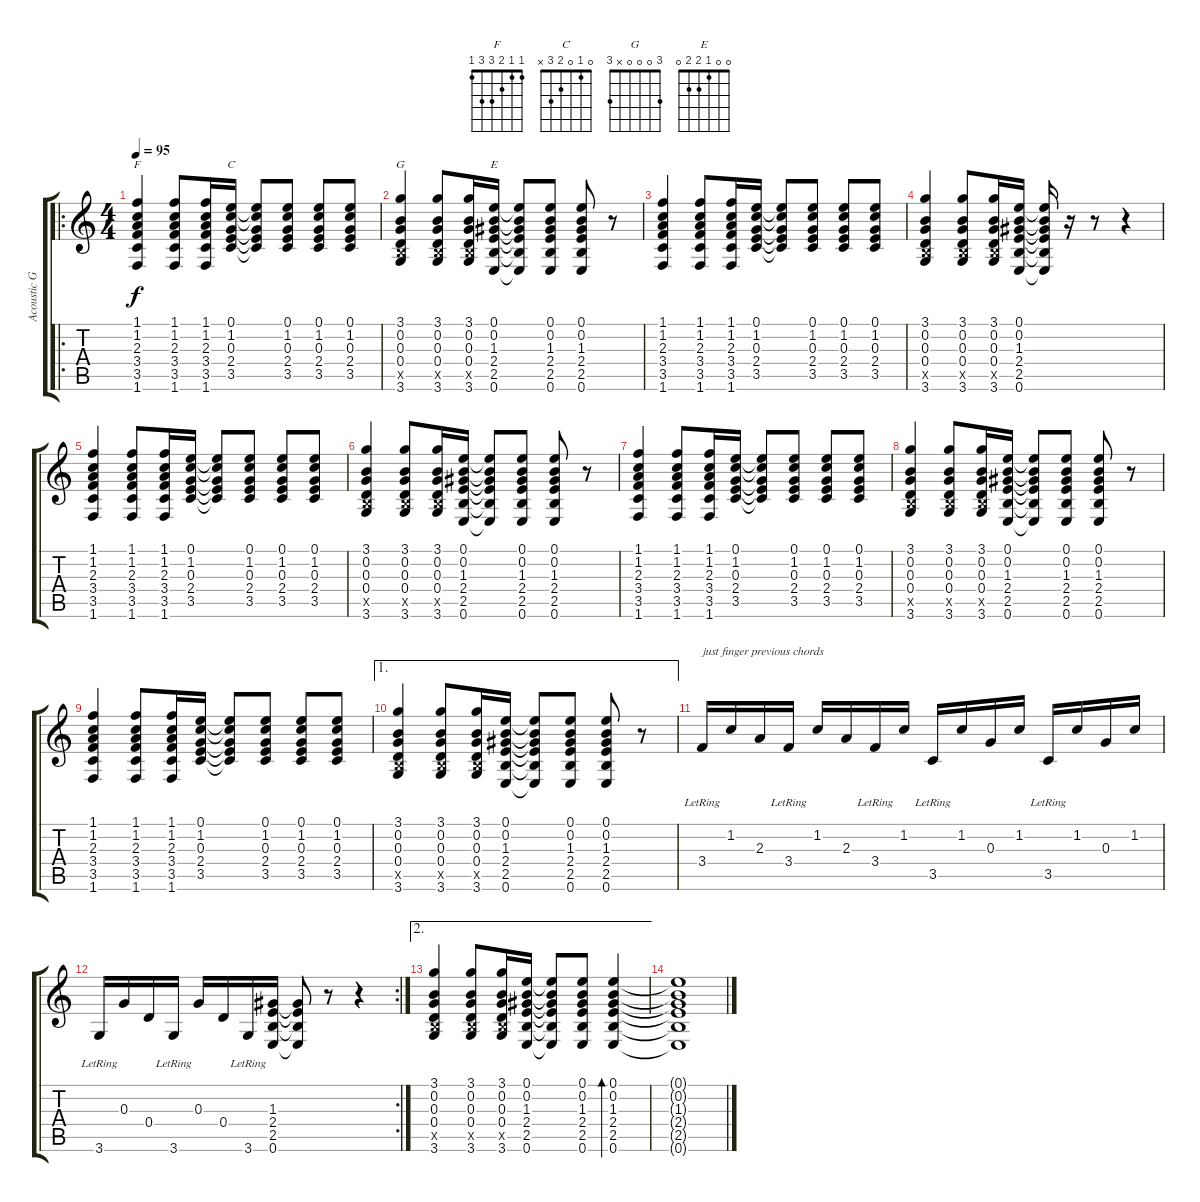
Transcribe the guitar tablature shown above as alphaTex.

\track ("Acoustic Gtr." "Acoustic G") {instrument acousticguitarsteel}
\staff {score tabs}
\tuning (E4 B3 G3 D3 A2 E2) {hide}
\chord ("F" 1 1 2 3 3 1)
\chord ("C" 0 1 0 2 3 x)
\chord ("G" 3 0 0 0 x 3)
\chord ("E" 0 0 1 2 2 0)
\ro
\ts (4 4)
\tempo 95
\clef g2
\ks c
(1.1 1.2 2.3 3.4 3.5 1.6).4{ch "F" dy f instrument acousticguitarsteel} (1.1 1.2 2.3 3.4 3.5 1.6).8 (1.1 1.2 2.3 3.4 3.5 1.6).16 (0.1 1.2 0.3 2.4 3.5).16{ch "C"} (0.1{t} 1.2{t} 0.3{t} 2.4{t} 3.5{t}).8 (0.1 1.2 0.3 2.4 3.5).8 (0.1 1.2 0.3 2.4 3.5).8 (0.1 1.2 0.3 2.4 3.5).8 |
(3.1 0.2 0.3 0.4 2.5{x} 3.6).4{ch "G"} (3.1 0.2 0.3 0.4 2.5{x} 3.6).8 (3.1 0.2 0.3 0.4 2.5{x} 3.6).16 (0.1 0.2 1.3 2.4 2.5 0.6).16{ch "E"} (0.1{t} 0.2{t} 1.3{t} 2.4{t} 2.5{t} 0.6{t}).8 (0.1 0.2 1.3 2.4 2.5 0.6).8 (0.1 0.2 1.3 2.4 2.5 0.6).8 r.8 |
(1.1 1.2 2.3 3.4 3.5 1.6).4 (1.1 1.2 2.3 3.4 3.5 1.6).8 (1.1 1.2 2.3 3.4 3.5 1.6).16 (0.1 1.2 0.3 2.4 3.5).16 (0.1{t} 1.2{t} 0.3{t} 2.4{t} 3.5{t}).8 (0.1 1.2 0.3 2.4 3.5).8 (0.1 1.2 0.3 2.4 3.5).8 (0.1 1.2 0.3 2.4 3.5).8 |
(3.1 0.2 0.3 0.4 2.5{x} 3.6).4 (3.1 0.2 0.3 0.4 2.5{x} 3.6).8 (3.1 0.2 0.3 0.4 2.5{x} 3.6).16 (0.1 0.2 1.3 2.4 2.5 0.6).16 (0.1{t} 0.2{t} 1.3{t} 2.4{t} 2.5{t} 0.6{t}).16 r.16 r.8 r.4 |
(1.1 1.2 2.3 3.4 3.5 1.6).4 (1.1 1.2 2.3 3.4 3.5 1.6).8 (1.1 1.2 2.3 3.4 3.5 1.6).16 (0.1 1.2 0.3 2.4 3.5).16 (0.1{t} 1.2{t} 0.3{t} 2.4{t} 3.5{t}).8 (0.1 1.2 0.3 2.4 3.5).8 (0.1 1.2 0.3 2.4 3.5).8 (0.1 1.2 0.3 2.4 3.5).8 |
(3.1 0.2 0.3 0.4 2.5{x} 3.6).4 (3.1 0.2 0.3 0.4 2.5{x} 3.6).8 (3.1 0.2 0.3 0.4 2.5{x} 3.6).16 (0.1 0.2 1.3 2.4 2.5 0.6).16 (0.1{t} 0.2{t} 1.3{t} 2.4{t} 2.5{t} 0.6{t}).8 (0.1 0.2 1.3 2.4 2.5 0.6).8 (0.1 0.2 1.3 2.4 2.5 0.6).8 r.8 |
(1.1 1.2 2.3 3.4 3.5 1.6).4 (1.1 1.2 2.3 3.4 3.5 1.6).8 (1.1 1.2 2.3 3.4 3.5 1.6).16 (0.1 1.2 0.3 2.4 3.5).16 (0.1{t} 1.2{t} 0.3{t} 2.4{t} 3.5{t}).8 (0.1 1.2 0.3 2.4 3.5).8 (0.1 1.2 0.3 2.4 3.5).8 (0.1 1.2 0.3 2.4 3.5).8 |
(3.1 0.2 0.3 0.4 2.5{x} 3.6).4 (3.1 0.2 0.3 0.4 2.5{x} 3.6).8 (3.1 0.2 0.3 0.4 2.5{x} 3.6).16 (0.1 0.2 1.3 2.4 2.5 0.6).16 (0.1{t} 0.2{t} 1.3{t} 2.4{t} 2.5{t} 0.6{t}).8 (0.1 0.2 1.3 2.4 2.5 0.6).8 (0.1 0.2 1.3 2.4 2.5 0.6).8 r.8 |
(1.1 1.2 2.3 3.4 3.5 1.6).4 (1.1 1.2 2.3 3.4 3.5 1.6).8 (1.1 1.2 2.3 3.4 3.5 1.6).16 (0.1 1.2 0.3 2.4 3.5).16 (0.1{t} 1.2{t} 0.3{t} 2.4{t} 3.5{t}).8 (0.1 1.2 0.3 2.4 3.5).8 (0.1 1.2 0.3 2.4 3.5).8 (0.1 1.2 0.3 2.4 3.5).8 |
\ae 1
(3.1 0.2 0.3 0.4 2.5{x} 3.6).4 (3.1 0.2 0.3 0.4 2.5{x} 3.6).8 (3.1 0.2 0.3 0.4 2.5{x} 3.6).16 (0.1 0.2 1.3 2.4 2.5 0.6).16 (0.1{t} 0.2{t} 1.3{t} 2.4{t} 2.5{t} 0.6{t}).8 (0.1 0.2 1.3 2.4 2.5 0.6).8 (0.1 0.2 1.3 2.4 2.5 0.6).8 r.8 |
3.4{lr}.16{txt "just finger previous chords"} 1.2.16 2.3.16 3.4{lr}.16 1.2.16 2.3.16 3.4{lr}.16 1.2.16 3.5{lr}.16 1.2.16 0.3.16 1.2.16 3.5{lr}.16 1.2.16 0.3.16 1.2.16 |
\rc 2
3.6{lr}.16 0.3.16 0.4.16 3.6{lr}.16 0.3.16 0.4.16 3.6{lr}.16 (1.3 2.4 2.5 0.6).16 (1.3{t} 2.4{t} 2.5{t} 0.6{t}).8 r.8 r.4 |
\ae 2
(3.1 0.2 0.3 0.4 2.5{x} 3.6).4 (3.1 0.2 0.3 0.4 2.5{x} 3.6).8 (3.1 0.2 0.3 0.4 2.5{x} 3.6).16 (0.1 0.2 1.3 2.4 2.5 0.6).16 (0.1{t} 0.2{t} 1.3{t} 2.4{t} 2.5{t} 0.6{t}).8 (0.1 0.2 1.3 2.4 2.5 0.6).8 (0.1 0.2 1.3 2.4 2.5 0.6).4{bd 480} |
(0.1{t} 0.2{t} 1.3{t} 2.4{t} 2.5{t} 0.6{t}).1
